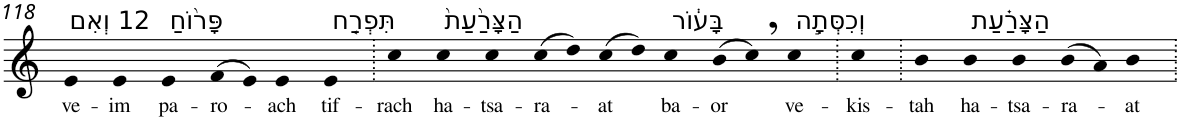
**kern	**text
*part1	*part1
*staff1	*staff1
*I"Piano	*
*I'Pno	*
!!LO:PB:g=z
*clefG2	*
*k[]	*
=118	=118
!LO:TX:a:t=12 וְאִם	!
!	!LO:LY:b
4e	ve-
!	!LO:LY:b
4e	-im
!LO:TX:a:t=פָּר֨וֹחַ	!
!	!LO:LY:b
4e	pa-
!	!LO:LY:b
(>8f	-ro-
8e)	.
!	!LO:LY:b
4e	-ach
!LO:TX:a:t=תִּפְרַ֤ח	!
!	!LO:LY:b
4e	tif-
=119.	=119.
!	!LO:LY:b
4cc	-rach
!LO:TX:a:t=הַצָּרַ֙עַת֙	!
!	!LO:LY:b
4cc	ha-
!	!LO:LY:b
4cc	-tsa-
!	!LO:LY:b
(>8cc	-ra-
8dd)	.
!	!LO:LY:b
(>8cc	-at
8dd)	.
!LO:TX:a:t=בָּע֔וֹר	!
!	!LO:LY:b
4cc	ba-
!	!LO:LY:b
(>8b	-or
8cc,)	.
!LO:TX:a:t=וְכִסְּתָ֣ה	!
!	!LO:LY:b
4cc	ve-
=120.	=120.
!	!LO:LY:b
4cc	-kis-
=121.	=121.
!	!LO:LY:b
4b	-tah
!LO:TX:a:t=הַצָּרַ֗עַת	!
!	!LO:LY:b
4b	ha-
!	!LO:LY:b
4b	-tsa-
!	!LO:LY:b
(>8b	-ra-
8a)	.
!	!LO:LY:b
4b	-at
=.	=.
*-	*-
